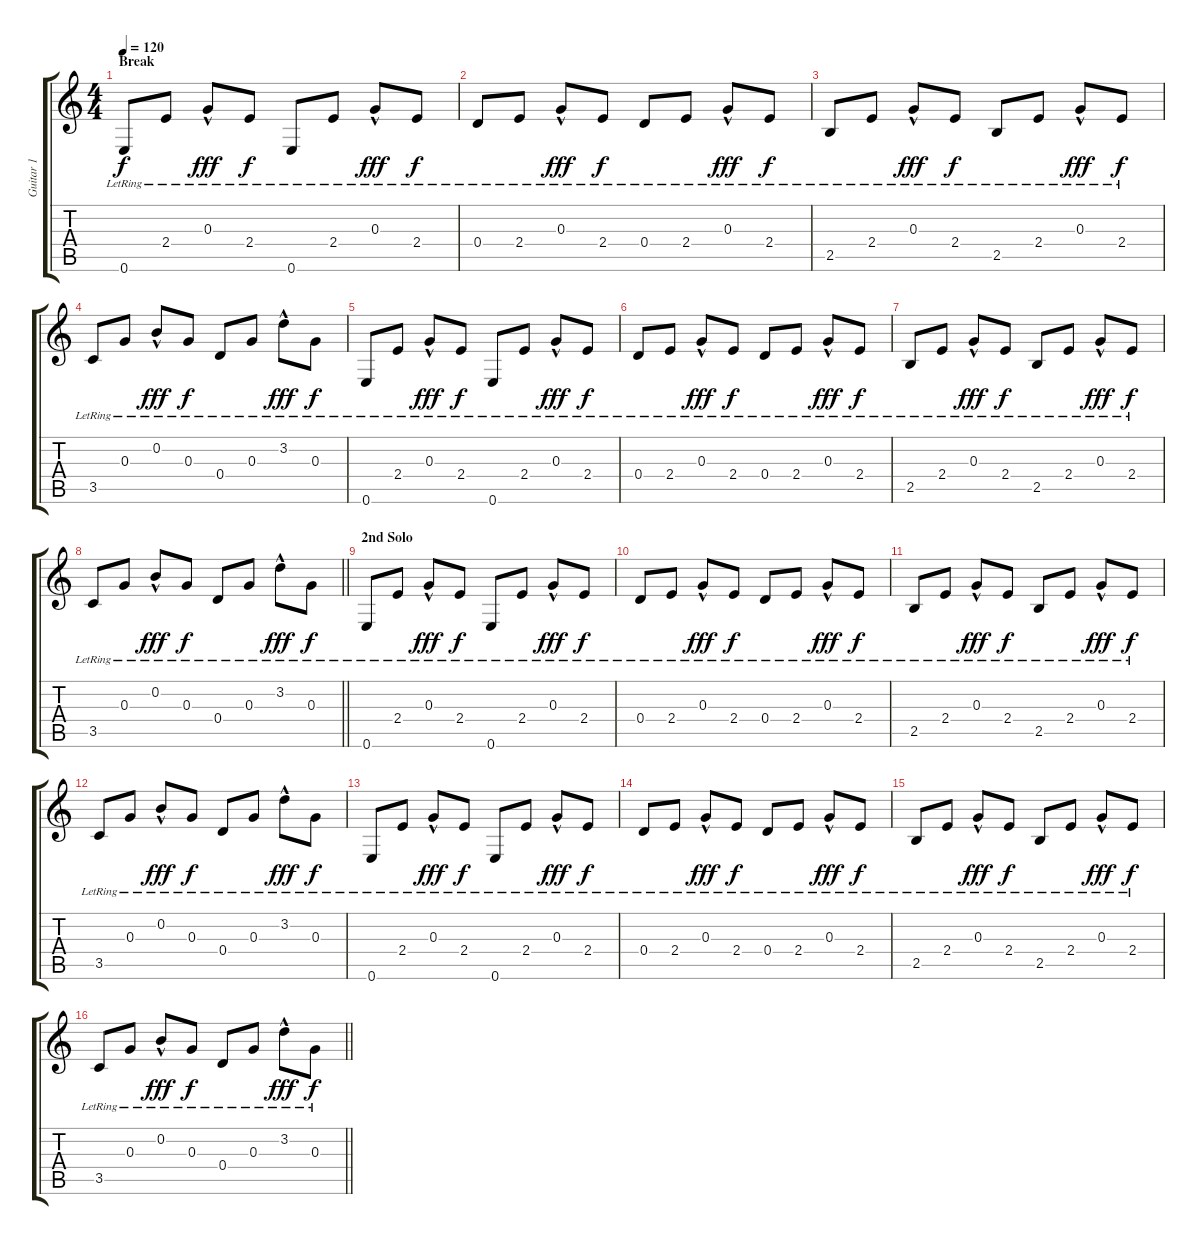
\track ("Guitar 1" "Guitar 1") {instrument electricguitarclean}
\staff {score tabs}
\tuning (E4 B3 G3 D3 A2 E2) {hide}
\ts (4 4)
\section ("" "Break")
\tempo 120
\clef g2
\ks c
0.6{lr}.8{dy f} 2.4{lr}.8 0.3{hac lr}.8{dy fff} 2.4{lr}.8{dy f} 0.6{lr}.8 2.4{lr}.8 0.3{hac lr}.8{dy fff} 2.4{lr}.8{dy f} |
0.4{lr}.8 2.4{lr}.8 0.3{hac lr}.8{dy fff} 2.4{lr}.8{dy f} 0.4{lr}.8 2.4{lr}.8 0.3{hac lr}.8{dy fff} 2.4{lr}.8{dy f} |
2.5{lr}.8 2.4{lr}.8 0.3{hac lr}.8{dy fff} 2.4{lr}.8{dy f} 2.5{lr}.8 2.4{lr}.8 0.3{hac lr}.8{dy fff} 2.4{lr}.8{dy f} |
3.5{lr}.8 0.3{lr}.8 0.2{hac lr}.8{dy fff} 0.3{lr}.8{dy f} 0.4{lr}.8 0.3{lr}.8 3.2{hac lr}.8{dy fff} 0.3{lr}.8{dy f} |
0.6{lr}.8 2.4{lr}.8 0.3{hac lr}.8{dy fff} 2.4{lr}.8{dy f} 0.6{lr}.8 2.4{lr}.8 0.3{hac lr}.8{dy fff} 2.4{lr}.8{dy f} |
0.4{lr}.8 2.4{lr}.8 0.3{hac lr}.8{dy fff} 2.4{lr}.8{dy f} 0.4{lr}.8 2.4{lr}.8 0.3{hac lr}.8{dy fff} 2.4{lr}.8{dy f} |
2.5{lr}.8 2.4{lr}.8 0.3{hac lr}.8{dy fff} 2.4{lr}.8{dy f} 2.5{lr}.8 2.4{lr}.8 0.3{hac lr}.8{dy fff} 2.4{lr}.8{dy f} |
\barLineRight lightlight
3.5{lr}.8 0.3{lr}.8 0.2{hac lr}.8{dy fff} 0.3{lr}.8{dy f} 0.4{lr}.8 0.3{lr}.8 3.2{hac lr}.8{dy fff} 0.3{lr}.8{dy f} |
\section ("" "2nd Solo")
0.6{lr}.8 2.4{lr}.8 0.3{hac lr}.8{dy fff} 2.4{lr}.8{dy f} 0.6{lr}.8 2.4{lr}.8 0.3{hac lr}.8{dy fff} 2.4{lr}.8{dy f} |
0.4{lr}.8 2.4{lr}.8 0.3{hac lr}.8{dy fff} 2.4{lr}.8{dy f} 0.4{lr}.8 2.4{lr}.8 0.3{hac lr}.8{dy fff} 2.4{lr}.8{dy f} |
2.5{lr}.8 2.4{lr}.8 0.3{hac lr}.8{dy fff} 2.4{lr}.8{dy f} 2.5{lr}.8 2.4{lr}.8 0.3{hac lr}.8{dy fff} 2.4{lr}.8{dy f} |
3.5{lr}.8 0.3{lr}.8 0.2{hac lr}.8{dy fff} 0.3{lr}.8{dy f} 0.4{lr}.8 0.3{lr}.8 3.2{hac lr}.8{dy fff} 0.3{lr}.8{dy f} |
0.6{lr}.8 2.4{lr}.8 0.3{hac lr}.8{dy fff} 2.4{lr}.8{dy f} 0.6{lr}.8 2.4{lr}.8 0.3{hac lr}.8{dy fff} 2.4{lr}.8{dy f} |
0.4{lr}.8 2.4{lr}.8 0.3{hac lr}.8{dy fff} 2.4{lr}.8{dy f} 0.4{lr}.8 2.4{lr}.8 0.3{hac lr}.8{dy fff} 2.4{lr}.8{dy f} |
2.5{lr}.8 2.4{lr}.8 0.3{hac lr}.8{dy fff} 2.4{lr}.8{dy f} 2.5{lr}.8 2.4{lr}.8 0.3{hac lr}.8{dy fff} 2.4{lr}.8{dy f} |
\barLineRight lightlight
3.5{lr}.8 0.3{lr}.8 0.2{hac lr}.8{dy fff} 0.3{lr}.8{dy f} 0.4{lr}.8 0.3{lr}.8 3.2{hac lr}.8{dy fff} 0.3{lr}.8{dy f}
